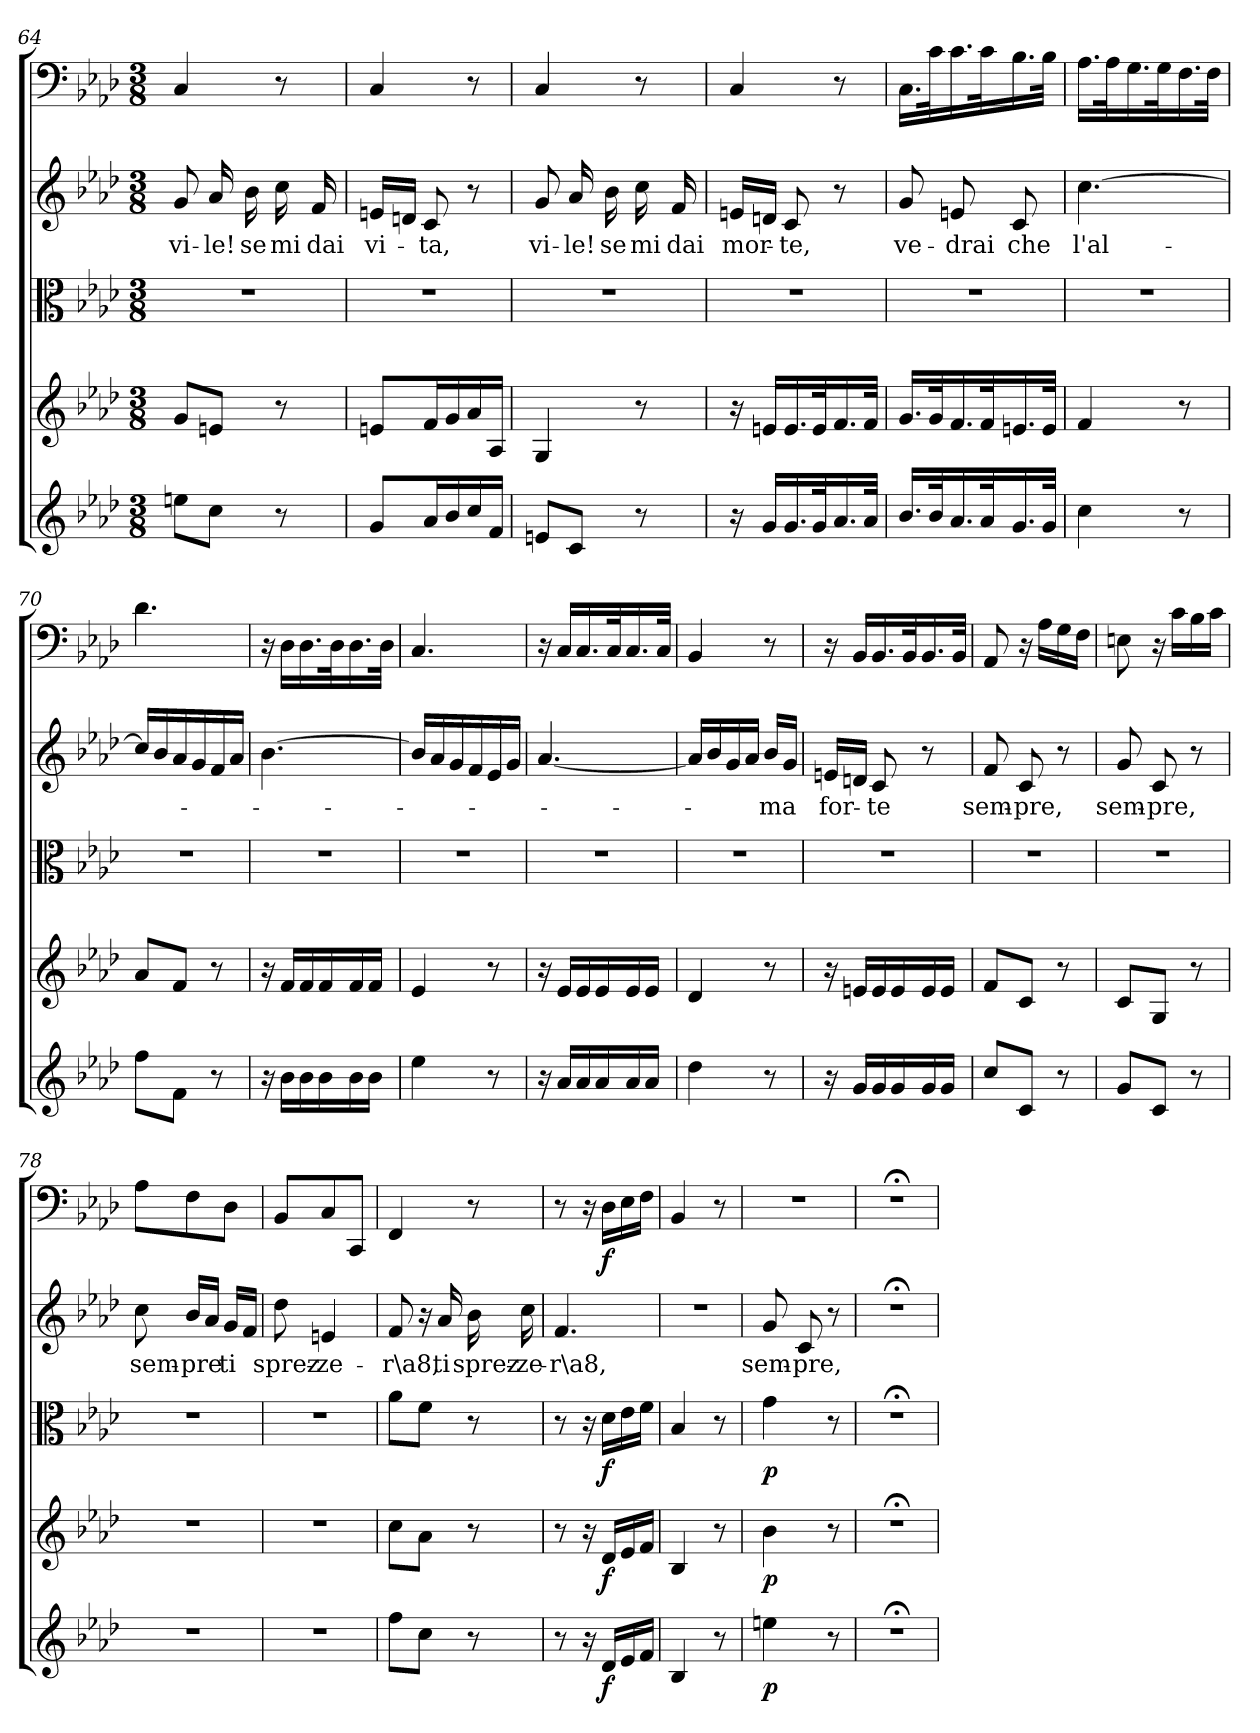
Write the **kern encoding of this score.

**kern	**dynam	**kern	**dynam	**kern	**dynam	**kern	**text	**kern	**dynam
*part5	*part5	*part4	*part4	*part3	*part3	*part2	*part2	*part1	*part1
*staff5	*staff5	*staff4	*staff4	*staff3	*staff3	*staff2	*staff2	*staff1	*staff1
*clefG2	*	*clefG2	*	*clefC3	*	*clefG2	*	*clefF4	*
*k[b-e-a-d-]	*	*k[b-e-a-d-]	*	*k[b-e-a-d-]	*	*k[b-e-a-d-]	*	*k[b-e-a-d-]	*
*f:	*	*f:	*	*f:	*	*f:	*	*f:	*
*M3/8	*	*M3/8	*	*M3/8	*	*M3/8	*	*M3/8	*
=64	=64	=64	=64	=64	=64	=64	=64	=64	=64
8een\L	.	8g/L	.	4.r	.	8g/	vi-	4C/	.
8cc\J	.	8en/J	.	.	.	16a-/	-le!	.	.
.	.	.	.	.	.	16b-\	se	.	.
8r	.	8r	.	.	.	16cc\	mi	8r	.
.	.	.	.	.	.	16f/	dai	.	.
=65	=65	=65	=65	=65	=65	=65	=65	=65	=65
8g/L	.	8en/L	.	4.r	.	16en/LL	vi-	4C/	.
.	.	.	.	.	.	16dn/JJ	.	.	.
16a-/L	.	16f/L	.	.	.	8c/	-ta,	.	.
16b-/	.	16g/	.	.	.	.	.	.	.
16cc/	.	16a-/	.	.	.	8r	.	8r	.
16f/JJ	.	16A-/JJ	.	.	.	.	.	.	.
=66	=66	=66	=66	=66	=66	=66	=66	=66	=66
8en/L	.	4G/	.	4.r	.	8g/	vi-	4C/	.
8c/J	.	.	.	.	.	16a-/	-le!	.	.
.	.	.	.	.	.	16b-\	se	.	.
8r	.	8r	.	.	.	16cc\	mi	8r	.
.	.	.	.	.	.	16f/	dai	.	.
=67	=67	=67	=67	=67	=67	=67	=67	=67	=67
16r	.	16r	.	4.r	.	16en/LL	mor-	4C/	.
16g/LL	.	16en/LL	.	.	.	16dn/JJ	.	.	.
16.g/	.	16.e/	.	.	.	8c/	-te,	.	.
32g/K	.	32e/K	.	.	.	.	.	.	.
16.a-/	.	16.f/	.	.	.	8r	.	8r	.
32a-/JJk	.	32f/JJk	.	.	.	.	.	.	.
=68	=68	=68	=68	=68	=68	=68	=68	=68	=68
16.b-/LL	.	16.g/LL	.	4.r	.	8g/	ve-	16.C\LL	.
32b-/K	.	32g/K	.	.	.	.	.	32c\K	.
16.a-/	.	16.f/	.	.	.	8en/	-drai	16.c\	.
32a-/K	.	32f/K	.	.	.	.	.	32c\K	.
16.g/	.	16.en/	.	.	.	8c/	che	16.B-\	.
32g/JJk	.	32e/JJk	.	.	.	.	.	32B-\JJk	.
=69	=69	=69	=69	=69	=69	=69	=69	=69	=69
4cc\	.	4f/	.	4.r	.	[4.cc\	l'al-	16.A-\LL	.
.	.	.	.	.	.	.	.	32A-\K	.
.	.	.	.	.	.	.	.	16.G\	.
.	.	.	.	.	.	.	.	32G\K	.
8r	.	8r	.	.	.	.	.	16.F\	.
.	.	.	.	.	.	.	.	32F\JJk	.
=70	=70	=70	=70	=70	=70	=70	=70	=70	=70
8ff\L	.	8a-/L	.	4.r	.	16cc/LL]	.	4.d-\	.
.	.	.	.	.	.	16b-/	.	.	.
8f\J	.	8f/J	.	.	.	16a-/	.	.	.
.	.	.	.	.	.	16g/	.	.	.
8r	.	8r	.	.	.	16f/	.	.	.
.	.	.	.	.	.	16a-/JJ	.	.	.
=71	=71	=71	=71	=71	=71	=71	=71	=71	=71
16r	.	16r	.	4.r	.	[4.b-\	.	16r	.
16b-\LL	.	16f/LL	.	.	.	.	.	16D-\LL	.
16b-\	.	16f/	.	.	.	.	.	16.D-\	.
16b-\	.	16f/	.	.	.	.	.	.	.
.	.	.	.	.	.	.	.	32D-\K	.
16b-\	.	16f/	.	.	.	.	.	16.D-\	.
16b-\JJ	.	16f/JJ	.	.	.	.	.	.	.
.	.	.	.	.	.	.	.	32D-\JJk	.
=72	=72	=72	=72	=72	=72	=72	=72	=72	=72
4ee-\	.	4e-/	.	4.r	.	16b-/LL]	.	4.C/	.
.	.	.	.	.	.	16a-/	.	.	.
.	.	.	.	.	.	16g/	.	.	.
.	.	.	.	.	.	16f/	.	.	.
8r	.	8r	.	.	.	16e-/	.	.	.
.	.	.	.	.	.	16g/JJ	.	.	.
=73	=73	=73	=73	=73	=73	=73	=73	=73	=73
16r	.	16r	.	4.r	.	[4.a-/	.	16r	.
16a-/LL	.	16e-/LL	.	.	.	.	.	16C/LL	.
16a-/	.	16e-/	.	.	.	.	.	16.C/	.
16a-/	.	16e-/	.	.	.	.	.	.	.
.	.	.	.	.	.	.	.	32C/K	.
16a-/	.	16e-/	.	.	.	.	.	16.C/	.
16a-/JJ	.	16e-/JJ	.	.	.	.	.	.	.
.	.	.	.	.	.	.	.	32C/JJk	.
=74	=74	=74	=74	=74	=74	=74	=74	=74	=74
4dd-\	.	4d-/	.	4.r	.	16a-/LL]	.	4BB-/	.
.	.	.	.	.	.	16b-/	.	.	.
.	.	.	.	.	.	16g/	.	.	.
.	.	.	.	.	.	16a-/JJ	.	.	.
8r	.	8r	.	.	.	16b-/LL	-ma	8r	.
.	.	.	.	.	.	16g/JJ	.	.	.
=75	=75	=75	=75	=75	=75	=75	=75	=75	=75
16r	.	16r	.	4.r	.	16en/LL	for-	16r	.
16g/LL	.	16en/LL	.	.	.	16dn/JJ	.	16BB-/LL	.
16g/	.	16e/	.	.	.	8c/	-te	16.BB-/	.
16g/	.	16e/	.	.	.	.	.	.	.
.	.	.	.	.	.	.	.	32BB-/K	.
16g/	.	16e/	.	.	.	8r	.	16.BB-/	.
16g/JJ	.	16e/JJ	.	.	.	.	.	.	.
.	.	.	.	.	.	.	.	32BB-/JJk	.
=76	=76	=76	=76	=76	=76	=76	=76	=76	=76
8cc/L	.	8f/L	.	4.r	.	8f/	sem-	8AA-/	.
8c/J	.	8c/J	.	.	.	8c/	-pre,	16r	.
.	.	.	.	.	.	.	.	16A-\LL	.
8r	.	8r	.	.	.	8r	.	16G\	.
.	.	.	.	.	.	.	.	16F\JJ	.
=77	=77	=77	=77	=77	=77	=77	=77	=77	=77
8g/L	.	8c/L	.	4.r	.	8g/	sem-	8En\	.
8c/J	.	8G/J	.	.	.	8c/	-pre,	16r	.
.	.	.	.	.	.	.	.	16c\LL	.
8r	.	8r	.	.	.	8r	.	16B-\	.
.	.	.	.	.	.	.	.	16c\JJ	.
=78	=78	=78	=78	=78	=78	=78	=78	=78	=78
4.r	.	4.r	.	4.r	.	8cc\	sem-	8A-\L	.
.	.	.	.	.	.	16b-/LL	-pre	8F\	.
.	.	.	.	.	.	16a-/JJ	.	.	.
.	.	.	.	.	.	16g/LL	ti	8D-\J	.
.	.	.	.	.	.	16f/JJ	.	.	.
=79	=79	=79	=79	=79	=79	=79	=79	=79	=79
4.r	.	4.r	.	4.r	.	8dd-\	sprez-	8BB-/L	.
.	.	.	.	.	.	4en/	-ze-	8C/	.
.	.	.	.	.	.	.	.	8CC/J	.
=80	=80	=80	=80	=80	=80	=80	=80	=80	=80
8ff\L	.	8cc\L	.	8a-\L	.	8f/	-r\a8,	4FF/	.
8cc\J	.	8a-\J	.	8f\J	.	16r	.	.	.
.	.	.	.	.	.	16a-/	ti	.	.
8r	.	8r	.	8r	.	16b-\	sprez-	8r	.
.	.	.	.	.	.	16cc\	-ze-	.	.
=81	=81	=81	=81	=81	=81	=81	=81	=81	=81
8r	.	8r	.	8r	.	4.f/	-r\a8,	8r	.
16r	.	16r	.	16r	.	.	.	16r	.
16d-/LL	f	16d-/LL	f	16d-\LL	f	.	.	16D-\LL	f
16e-/	.	16e-/	.	16e-\	.	.	.	16E-\	.
16f/JJ	.	16f/JJ	.	16f\JJ	.	.	.	16F\JJ	.
=82	=82	=82	=82	=82	=82	=82	=82	=82	=82
4B-/	.	4B-/	.	4B-/	.	4.r	.	4BB-/	.
8r	.	8r	.	8r	.	.	.	8r	.
=83	=83	=83	=83	=83	=83	=83	=83	=83	=83
4een\	p	4b-\	p	4g\	p	8g/	sem-	4.r	.
.	.	.	.	.	.	8c/	-pre,	.	.
8r	.	8r	.	8r	.	8r	.	.	.
=84	=84	=84	=84	=84	=84	=84	=84	=84	=84
4.r;<	.	4.r;<	.	4.r;<	.	4.r;<	.	4.r;<	.
=	=	=	=	=	=	=	=	=	=
*-	*-	*-	*-	*-	*-	*-	*-	*-	*-
